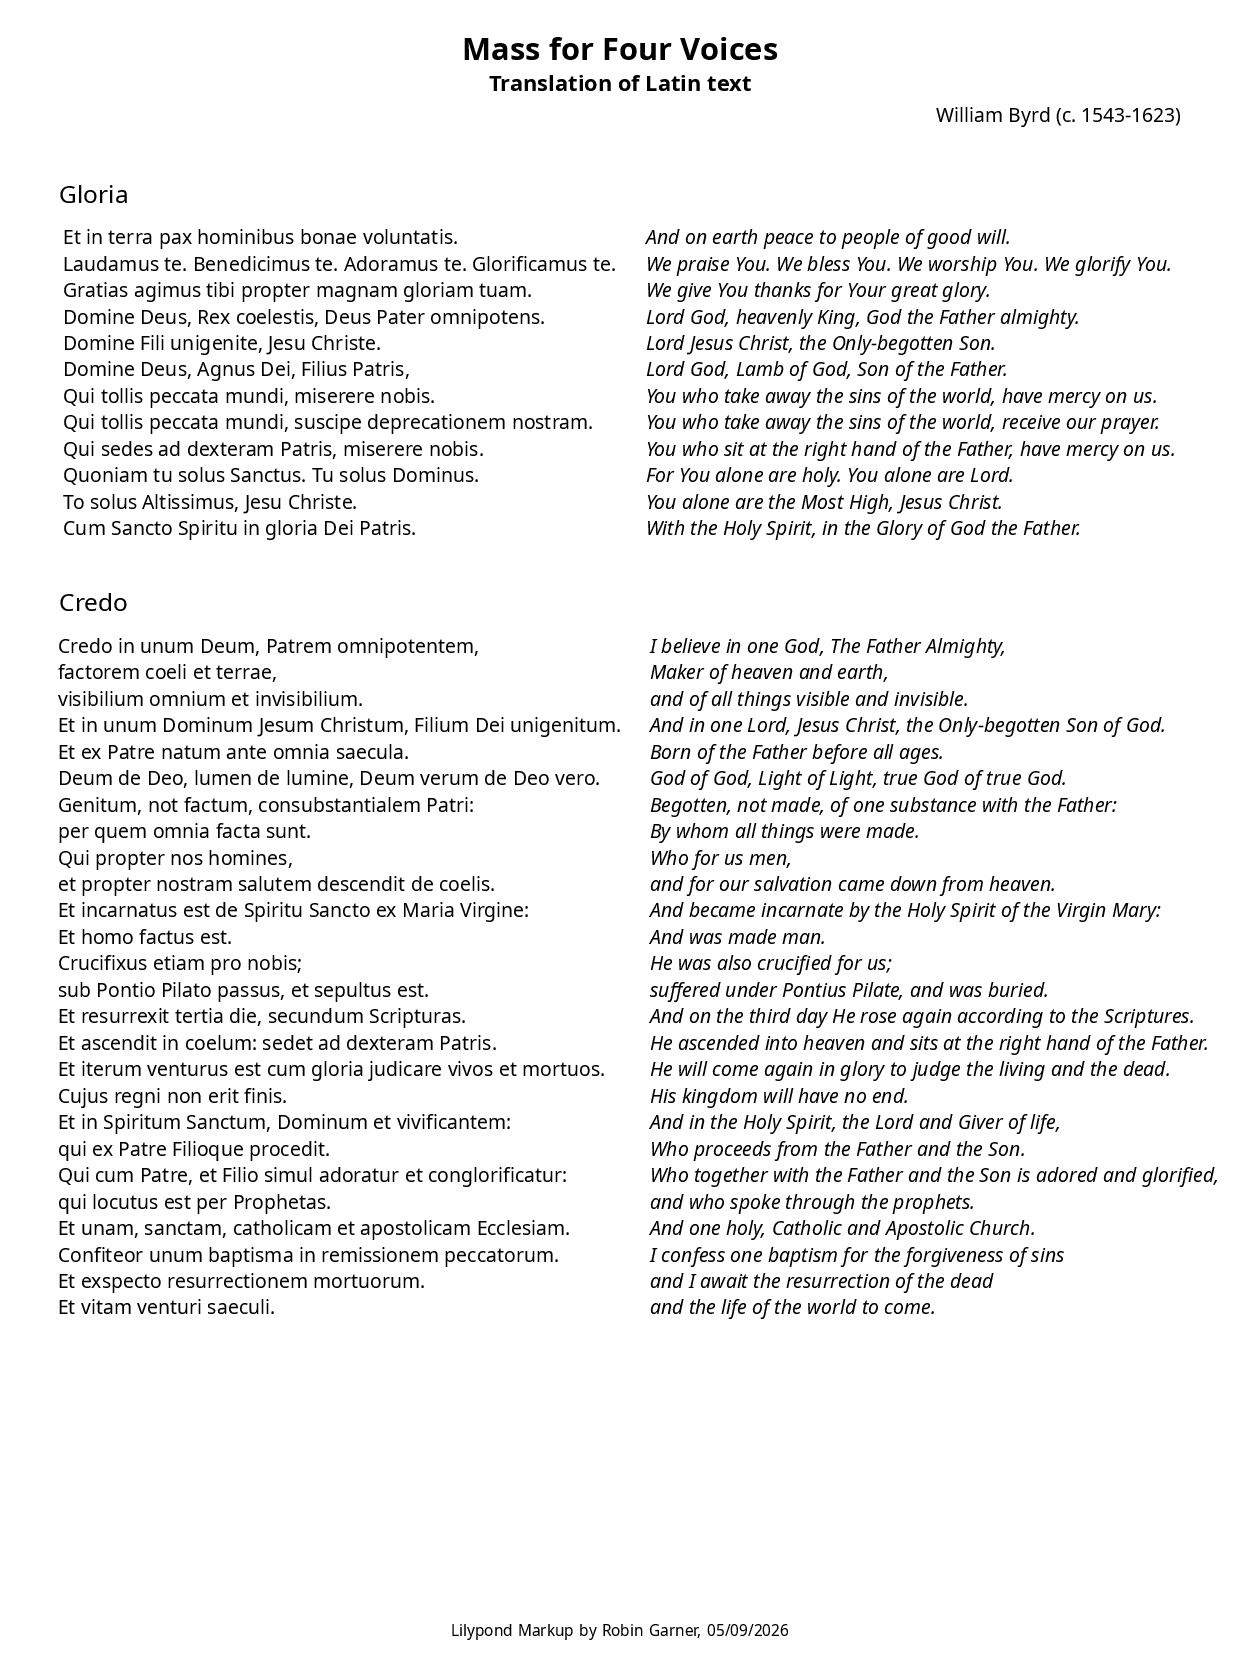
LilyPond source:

\version "2.19.83"
\include "common.ly"

\bookpart {
  \header { 
    title="Mass for Four Voices"
    subtitle="Translation of Latin text"
  }
  \paper {
    oddHeaderMarkup=\markup  \fill-line { 
	  \on-the-fly #not-first-page \fromproperty #'page:page-number-string 
	  \on-the-fly #not-part-first-page  \line { \htitle &ndash; "Translation" }
	  \on-the-fly #not-part-first-page \hcomposer }
    evenHeaderMarkup= \markup  \fill-line { 
	  \on-the-fly #not-part-first-page \hcomposer
	  \on-the-fly #not-part-first-page \line { \htitle &ndash; "Translation" }
	  \on-the-fly #not-first-page \fromproperty #'page:page-number-string }
  }
  \markuplist {
    \vspace #2
    \line { \huge Gloria }
    \vspace #1
  \fill-line {
    \hspace #1
    \column {
      \line { Et in terra pax hominibus bonae voluntatis. }
      \line { Laudamus te. Benedicimus te. Adoramus te. Glorificamus te. }
      \line { Gratias agimus tibi propter magnam gloriam tuam. }
      \line { Domine Deus, Rex coelestis, Deus Pater omnipotens.  }
      \line { Domine Fili unigenite, Jesu Christe. }
      \line { Domine Deus, Agnus Dei, Filius Patris,} 
      \line { Qui tollis peccata mundi, miserere nobis. }
      \line { Qui tollis peccata mundi, suscipe deprecationem nostram. }
      \line { Qui sedes ad dexteram Patris, miserere nobis.  }
      \line { Quoniam tu solus Sanctus. Tu solus Dominus.  }
      \line { To solus Altissimus, Jesu Christe.  }
      \line { Cum Sancto Spiritu in gloria Dei Patris.  }
    }
    \hspace #2
    \column \italic {
      \line { And on earth peace to people of good will. }
      \line { We praise You. We bless You. We worship You. We glorify You. }
      \line { We give You thanks for Your great glory.}
      \line { Lord God, heavenly King, God the Father almighty. }
      \line { Lord Jesus Christ, the Only-begotten Son. }
      \line { Lord God, Lamb of God, Son of the Father. }
      \line { You who take away the sins of the world, have mercy on us. }
      \line { You who take away the sins of the world, receive our prayer. }
      \line { You who sit at the right hand of the Father, have mercy on us. }
      \line { For You alone are holy. You alone are Lord. }
      \line { You alone are the Most High, Jesus Christ. }
      \line { With the Holy Spirit, in the Glory of God the Father. }
    }
    \hspace #1
  }
  
    \vspace #2
    \line { \huge Credo }
    \vspace #1
  \fill-line {
    \hspace #1
    \column {
      \line { Credo in unum Deum, Patrem omnipotentem, }
      \line { factorem coeli et terrae,  }
      \line { visibilium omnium et invisibilium. }
      \line { Et in unum Dominum Jesum Christum, Filium Dei unigenitum. }
      \line { Et ex Patre natum ante omnia saecula. }
      \line { Deum de Deo, lumen de lumine, Deum verum de Deo vero. }
      \line { Genitum, not factum, consubstantialem Patri:  }
      \line { per quem omnia facta sunt. }
      \line { Qui propter nos homines,  }
      \line { et propter nostram salutem descendit de coelis. }
      \line { Et incarnatus est de Spiritu Sancto ex Maria Virgine:  }
      \line { Et homo factus est. }
      \line { Crucifixus etiam pro nobis;  }
      \line { sub Pontio Pilato passus, et sepultus est. }
      \line { Et resurrexit tertia die, secundum Scripturas. }
      \line { Et ascendit in coelum: sedet ad dexteram Patris. }
      \line { Et iterum venturus est cum gloria judicare vivos et mortuos. }
      \line { Cujus regni non erit finis. }
      \line { Et in Spiritum Sanctum, Dominum et vivificantem: }
      \line { qui ex Patre Filioque procedit. }
      \line { Qui cum Patre, et Filio simul adoratur et conglorificatur: }
      \line { qui locutus est per Prophetas. }
      \line { Et unam, sanctam, catholicam et apostolicam Ecclesiam. }
      \line { Confiteor unum baptisma in remissionem peccatorum. }
      \line { Et exspecto resurrectionem mortuorum. }
      \line { Et vitam venturi saeculi. }
    }
    \hspace #2
    \column \italic {
      \line { I believe in one God, The Father Almighty, }
      \line { Maker of heaven and earth,  }
      \line { and of all things visible and invisible. }
      \line { And in one Lord, Jesus Christ, the Only-begotten Son of God. }
      \line { Born of the Father before all ages. }
      \line { God of God, Light of Light, true God of true God. }
      \line { Begotten, not made, of one substance with the Father: }
      \line { By whom all things were made.  }
      \line { Who for us men,  }
      \line { and for our salvation came down from heaven. }
      \line { And became incarnate by the Holy Spirit of the Virgin Mary: }
      \line { And was made man. }
      \line { He was also crucified for us;  }
      \line { suffered under Pontius Pilate, and was buried. }
      \line { And on the third day He rose again according to the Scriptures. }
      \line { He ascended into heaven and sits at the right hand of the Father. }
      \line { He will come again in glory to judge the living and the dead.}
      \line { His kingdom will have no end. }
      \line { And in the Holy Spirit, the Lord and Giver of life, }
      \line { Who proceeds from the Father and the Son. }
      \line { Who together with the Father and the Son is adored and glorified, }
      \line { and who spoke through the prophets. }
      \line { And one holy, Catholic and Apostolic Church. }
      \line { I confess one baptism for the forgiveness of sins }
      \line { and I await the resurrection of the dead}
      \line { and the life of the world to come. }
    }
    \hspace #1
  }
}
\pageBreak
\markuplist { 
  \vspace #2
  \line { \huge { Sanctus / Benedictus } }
  \vspace #1
  \fill-line {
    \hspace #1
    \column {
      \line { Sanctus, Sanctus, Sanctus, Dominus Deus Sabaoth. }
      \line { Pleni sunt coeli et terra gloria tua. }
      \line { Hosanna in excelsis. }
      \line { Benedictus qui venit in nomine Domini. }
      \line { Hosanna in excelsis.}
    }
    \hspace #2
    \column \italic {
      \line { Holy, holy, holy, Lord God of hosts. }
      \line { The heavens and the earth are full of Thy glory. }
      \line { Hosanna in the highest. }
      \line { Blessed is He Who cometh in the name of the Lord. }
      \line { Hosanna in the highest.}
    }
    \hspace #1
  }
  
  \vspace #2
  \line { \huge {Agnus Dei} }
  \null
  \vspace #1
  \fill-line {
    \hspace #1
    \column {
      \override #'(line-width . 150)
      \line { Agnus Dei, qui tollis peccata mundi: }
      \line { miserere nobis. }
      \line { Agnus Dei, qui tollis peccata mundi: }
      \line { dona nobis pacem.}
    }
    \hspace #2
    \column \italic {
      \override #'(line-width . 150)
      \line { Lamb of God, Who takest away the sins of the world: }
      \line { have mercy on us. }
      \line { Lamb of God, Who takest away the sins of the world: }
      \line { grant us peace.}
    }
    \hspace #1
  }
  }  
}
